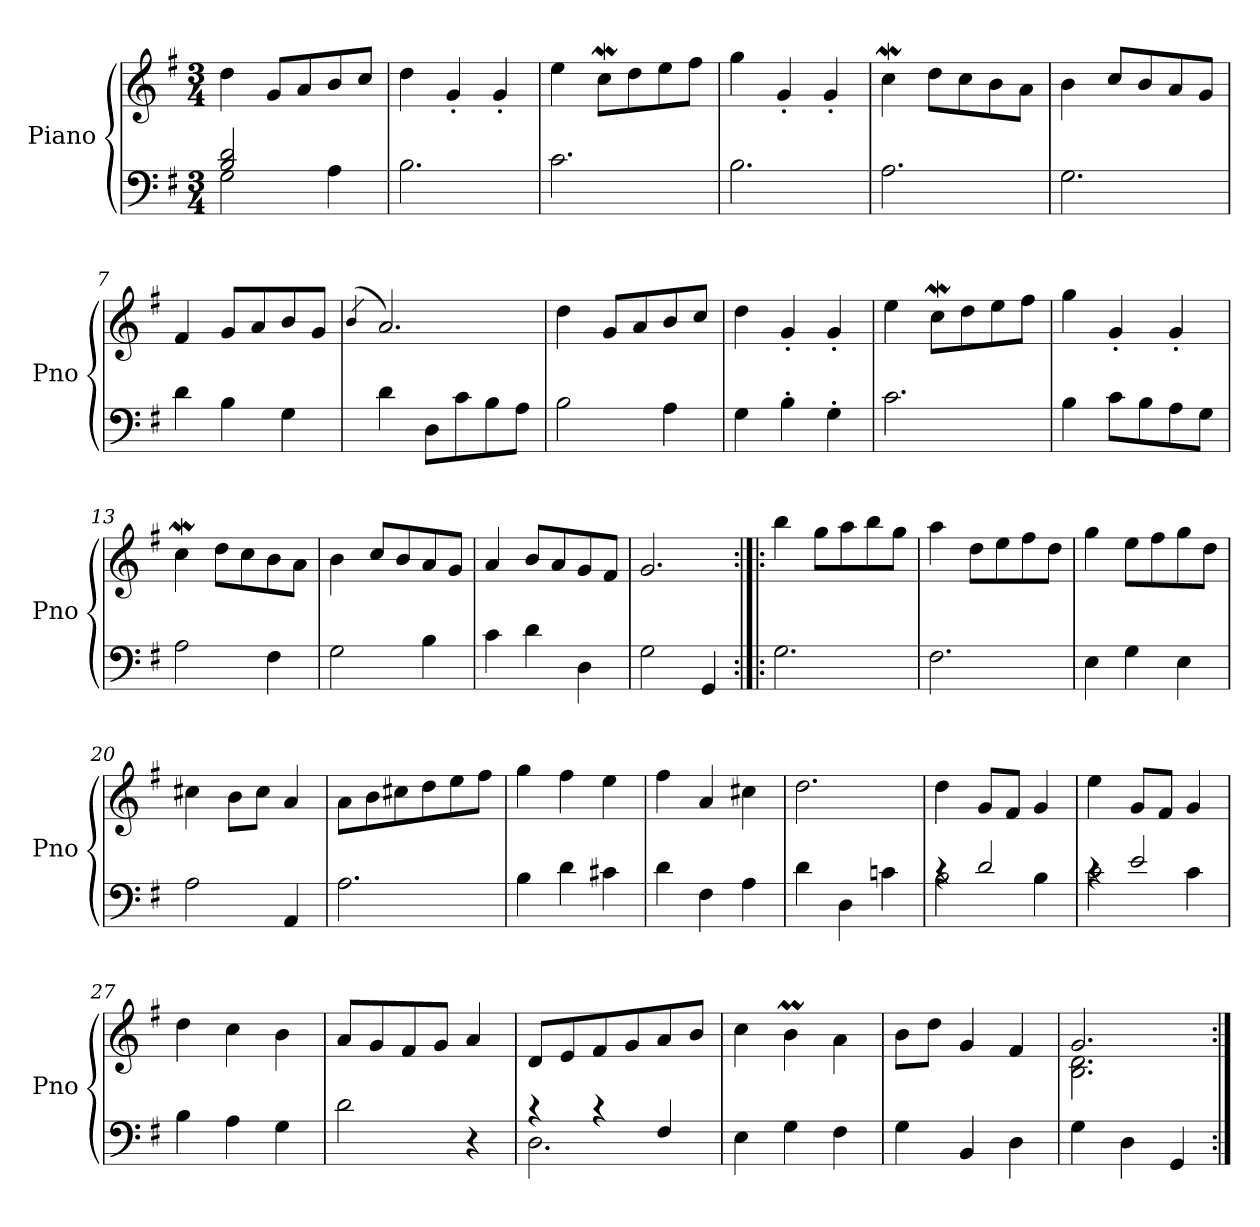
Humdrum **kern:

**kern	**kern
*part1	*part1
*staff2	*staff1
*I"Piano	*
*I'Pno	*
*clefF4	*clefG2
*k[f#]	*k[f#]
*M3/4	*M3/4
=1	=1
*^	*
2B/ 2d/	2G\	4dd\
.	.	8g/L
.	.	8a/
4A\	4ryy	8b/
.	.	8cc/J
*v	*v	*
=2	=2
2.B\	4dd\
.	4g'/
.	4g'/
=3	=3
2.c\	4ee\
.	8ccw\L
.	8dd\
.	8ee\
.	8ff#\J
=4	=4
2.B\	4gg\
.	4g'/
.	4g'/
=5	=5
2.A\	4ccw\
.	8dd\L
.	8cc\
.	8b\
.	8a\J
=6	=6
2.G\	4b\
.	8cc/L
.	8b/
.	8a/
.	8g/J
=7	=7
4d\	4f#/
4B\	8g/L
.	8a/
4G\	8b/
.	8g/J
=8	=8
.	(<4qb/
*	*^
4d\	2.a/)	4b!yy
8D\L	.	2a!yy
8c\	.	.
8B\	.	.
8A\J	.	.
*	*v	*v
!!LO:LB:g=z
=9	=9
2B\	4dd\
.	8g/L
.	8a/
4A\	8b/
.	8cc/J
=10	=10
4G\	4dd\
4B'\	4g'/
4G'\	4g'/
=11	=11
2.c\	4ee\
.	8ccw\L
.	8dd\
.	8ee\
.	8ff#\J
=12	=12
4B\	4gg\
8c\L	4g'/
8B\	.
8A\	4g'/
8G\J	.
=13	=13
2A\	4ccw\
.	8dd\L
.	8cc\
4F#\	8b\
.	8a\J
=14	=14
2G\	4b\
.	8cc/L
.	8b/
4B\	8a/
.	8g/J
=15	=15
4c\	4a/
4d\	8b/L
.	8a/
4D\	8g/
.	8f#/J
=16	=16
2G\	2.g/
4GG/	.
!!LO:LB:g=z
=17:|!|:	=17:|!|:
2.G\	4bb\
.	8gg\L
.	8aa\
.	8bb\
.	8gg\J
=18	=18
2.F#\	4aa\
.	8dd\L
.	8ee\
.	8ff#\
.	8dd\J
=19	=19
4E\	4gg\
4G\	8ee\L
.	8ff#\
4E\	8gg\
.	8dd\J
=20	=20
2A\	4cc#X\
.	8b\L
.	8cc#\J
4AA/	4a/
=21	=21
2.A\	8a\L
.	8b\
.	8cc#X\
.	8dd\
.	8ee\
.	8ff#\J
=22	=22
4B\	4gg\
4d\	4ff#\
4c#X\	4ee\
=23	=23
4d\	4ff#\
4F#\	4a/
4A\	4cc#X\
=24	=24
4d\	2.dd\
4D\	.
4cn\	.
!!LO:LB:g=z
=25	=25
*^	*
4rc	2B\	4dd\
2d/	.	8g/L
.	.	8f#/J
.	4B\	4g/
=26	=26	=26
4rc	2c\	4ee\
2e/	.	8g/L
.	.	8f#/J
.	4c\	4g/
*v	*v	*
=27	=27
4B\	4dd\
4A\	4cc\
4G\	4b\
=28	=28
2d\	8a/L
.	8g/
.	8f#/
.	8g/J
4r	4a/
=29	=29
*^	*
4r	2.D\	8d/L
.	.	8e/
4r	.	8f#/
.	.	8g/
4F#/	.	8a/
.	.	8b/J
*v	*v	*
=30	=30
4E\	4cc\
4G\	4bm\
4F#\	4a\
=31	=31
4G\	8b\L
.	8dd\J
4BB/	4g/
4D\	4f#/
=32	=32
*	*^
4G\	2.g/	2.B\ 2.d\
4D\	.	.
4GG/	.	.
*	*v	*v
=:|!	=:|!
*-	*-
